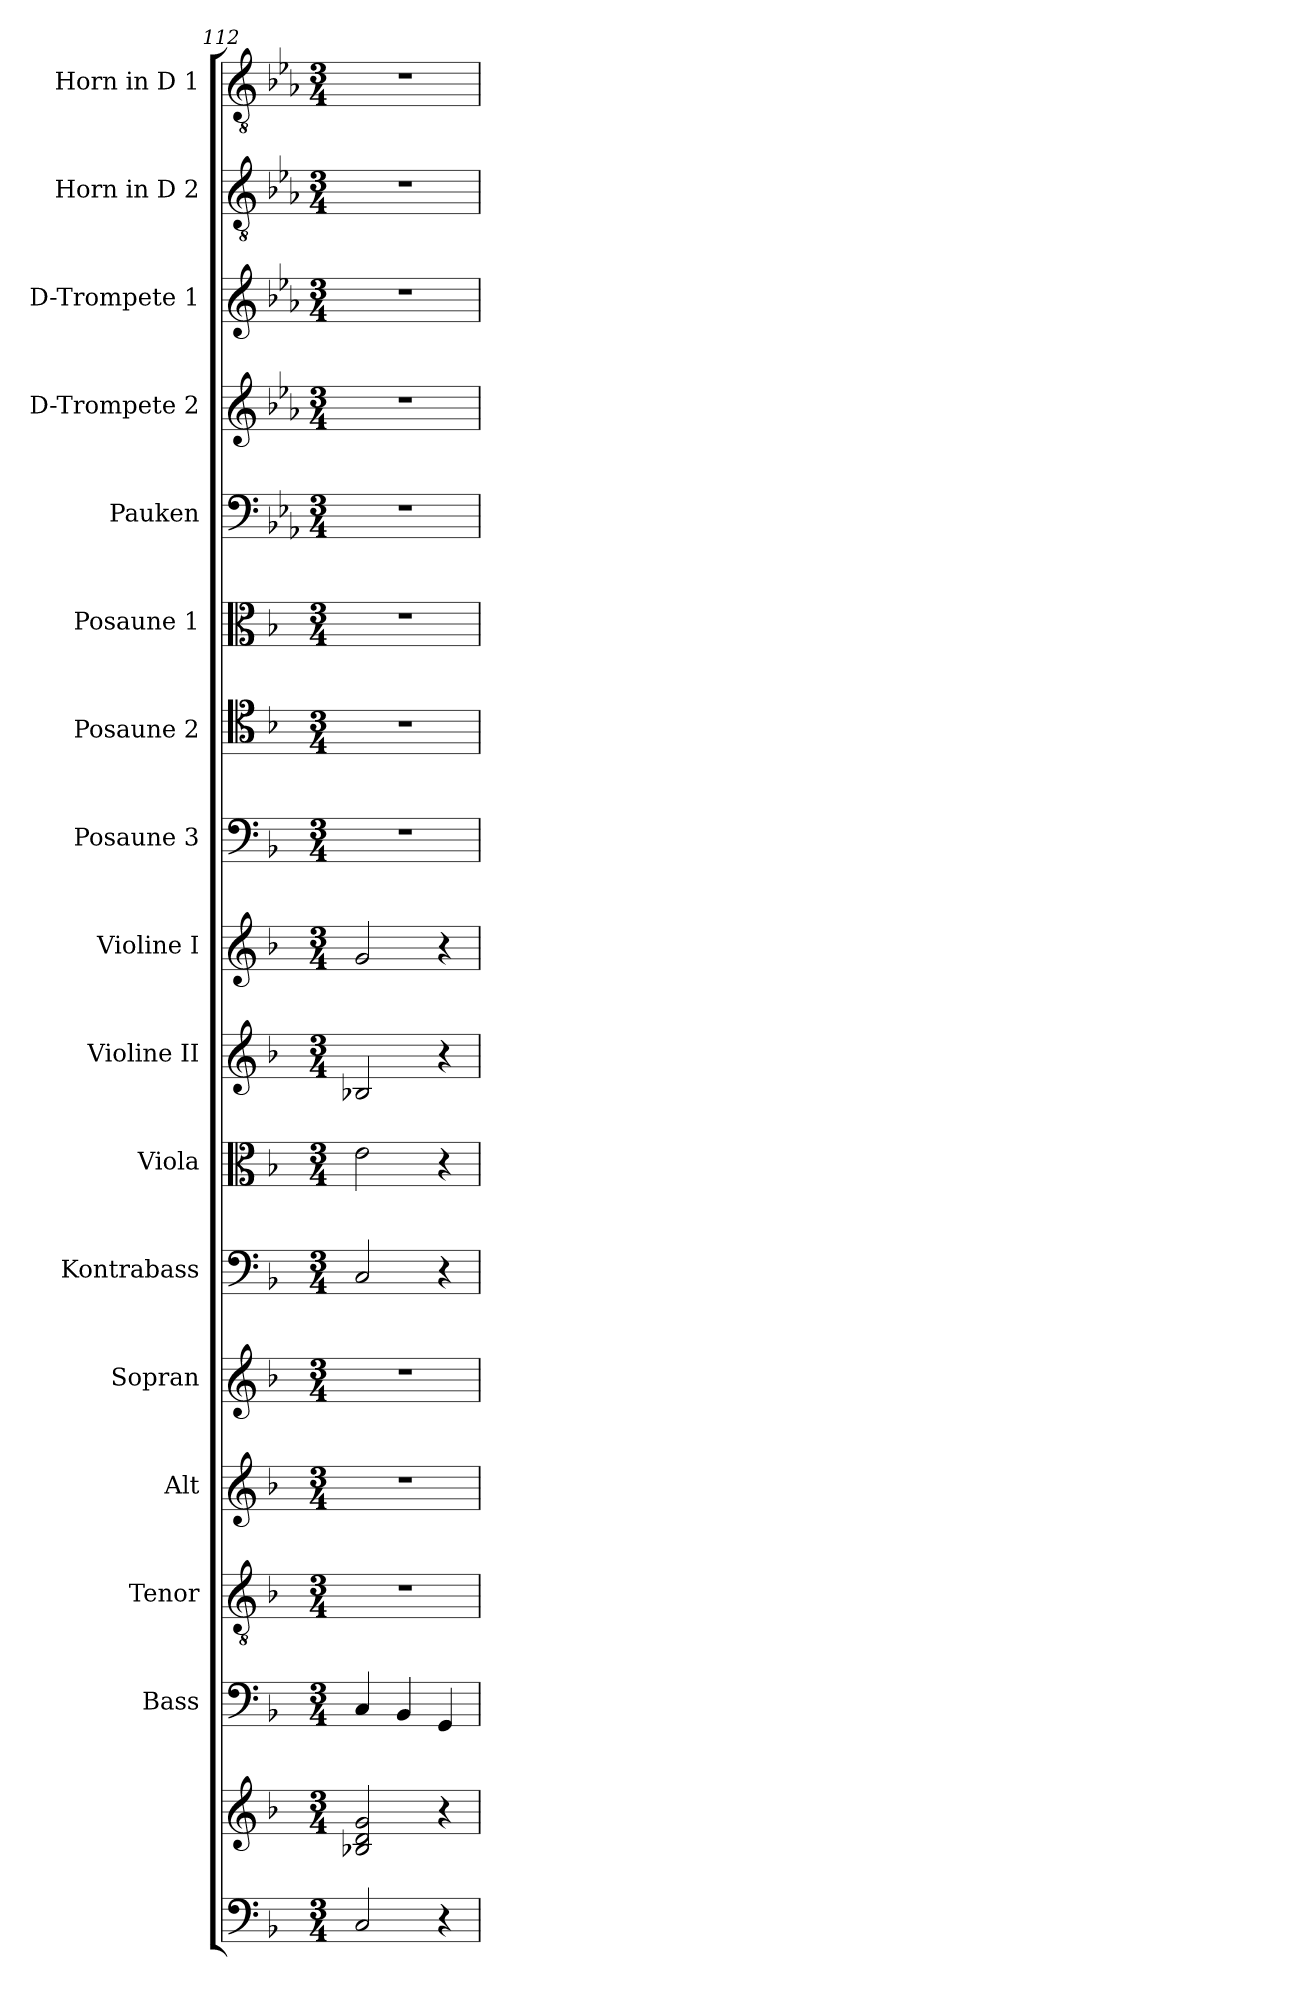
**kern	**kern	**kern	**kern	**kern	**kern	**kern	**kern	**kern	**kern	**kern	**kern	**kern	**kern	**kern	**kern	**kern	**kern
*part17	*part17	*part16	*part15	*part14	*part13	*part12	*part11	*part10	*part9	*part8	*part7	*part6	*part5	*part4	*part3	*part2	*part1
*staff18	*staff17	*staff16	*staff15	*staff14	*staff13	*staff12	*staff11	*staff10	*staff9	*staff8	*staff7	*staff6	*staff5	*staff4	*staff3	*staff2	*staff1
*	*	*I"Bass	*I"Tenor	*I"Alt	*I"Sopran	*I"Kontrabass	*I"Viola	*I"Violine II	*I"Violine I	*I"Posaune 3	*I"Posaune 2	*I"Posaune 1	*I"Pauken	*I"D-Trompete 2	*I"D-Trompete 1	*I"Horn in D 2	*I"Horn in D 1
*	*	*I'B.	*I'T.	*I'A.	*I'S.	*I'Kb.	*I'Vla.	*I'Vl. II	*I'Vl. I	*I'Pos. 3	*I'Pos. 2	*I'Pos. 1	*I'Pk.	*I'D Trp. 2	*I'D Trp. 1	*I'Hrn. 2	*I'Hrn. 1
*clefF4	*clefG2	*clefF4	*clefGv2	*clefG2	*clefG2	*clefF4	*clefC3	*clefG2	*clefG2	*clefF4	*clefC4	*clefC3	*clefF4	*clefG2	*clefG2	*clefGv2	*clefGv2
*	*	*	*	*	*	*ITrd7c12	*	*	*	*	*	*	*ITrd-1c-2	*ITrd-1c-2	*ITrd-1c-2	*ITrd-1c-2	*ITrd-1c-2
*k[b-]	*k[b-]	*k[b-]	*k[b-]	*k[b-]	*k[b-]	*k[b-]	*k[b-]	*k[b-]	*k[b-]	*k[b-]	*k[b-]	*k[b-]	*k[b-]	*k[b-]	*k[b-]	*k[b-]	*k[b-]
*F:	*F:	*F:	*F:	*F:	*F:	*F:	*F:	*F:	*F:	*F:	*F:	*F:	*F:	*F:	*F:	*F:	*F:
*M3/4	*M3/4	*M3/4	*M3/4	*M3/4	*M3/4	*M3/4	*M3/4	*M3/4	*M3/4	*M3/4	*M3/4	*M3/4	*M3/4	*M3/4	*M3/4	*M3/4	*M3/4
=112	=112	=112	=112	=112	=112	=112	=112	=112	=112	=112	=112	=112	=112	=112	=112	=112	=112
2C/	2B-X/ 2d/ 2g/	4C/	2.r	2.r	2.r	2CC/	2e\	2B-X/	2g/	2.r	2.r	2.r	2.r	2.r	2.r	2.r	2.r
.	.	4BB-/	.	.	.	.	.	.	.	.	.	.	.	.	.	.	.
4r	4r	4GG/	.	.	.	4r	4r	4r	4r	.	.	.	.	.	.	.	.
=	=	=	=	=	=	=	=	=	=	=	=	=	=	=	=	=	=
*-	*-	*-	*-	*-	*-	*-	*-	*-	*-	*-	*-	*-	*-	*-	*-	*-	*-
